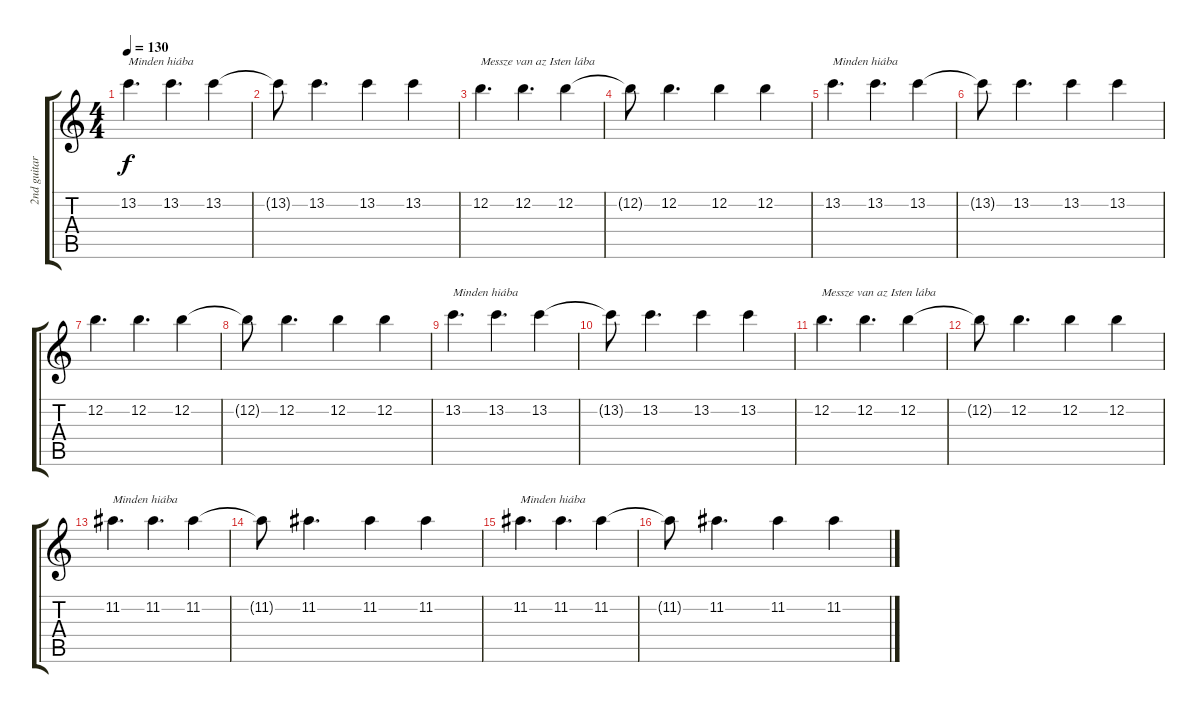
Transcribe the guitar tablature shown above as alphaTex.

\track ("2nd guitar+ lyrics" "2nd guitar") {instrument distortionguitar}
\staff {score tabs}
\tuning (E4 B3 G3 D3 A2 D2) {hide}
\ts (4 4)
\tempo 130
\clef g2
\ks c
13.2.4{d txt "Minden hiába" dy f} 13.2.4{d} 13.2.4 |
13.2{t}.8 13.2.4{d} 13.2.4 13.2.4 |
12.2.4{d txt "Messze van az Isten lába"} 12.2.4{d} 12.2.4 |
12.2{t}.8 12.2.4{d} 12.2.4 12.2.4 |
13.2.4{d txt "Minden hiába"} 13.2.4{d} 13.2.4 |
13.2{t}.8 13.2.4{d} 13.2.4 13.2.4 |
12.2.4{d} 12.2.4{d} 12.2.4 |
12.2{t}.8 12.2.4{d} 12.2.4 12.2.4 |
13.2.4{d txt "Minden hiába"} 13.2.4{d} 13.2.4 |
13.2{t}.8 13.2.4{d} 13.2.4 13.2.4 |
12.2.4{d txt "Messze van az Isten lába"} 12.2.4{d} 12.2.4 |
12.2{t}.8 12.2.4{d} 12.2.4 12.2.4 |
11.2.4{d txt "Minden hiába"} 11.2.4{d} 11.2.4 |
11.2{t}.8 11.2.4{d} 11.2.4 11.2.4 |
11.2.4{d txt "Minden hiába"} 11.2.4{d} 11.2.4 |
11.2{t}.8 11.2.4{d} 11.2.4 11.2.4
